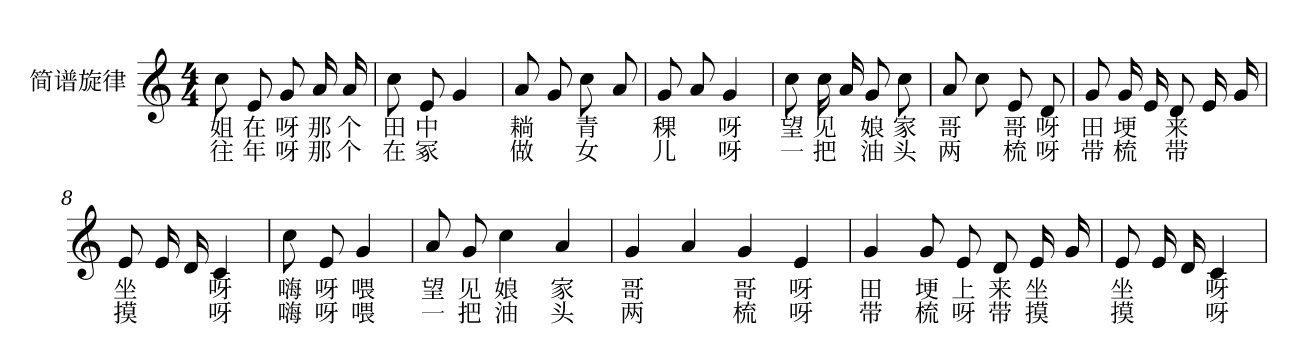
**kern	**text	**text
*part1	*part1	*part1
*staff1	*staff1	*staff1
*I"简谱旋律	*	*
*k[]	*	*
*M4/4	*	*
=1	=1	=1
8cc	姐	往
8e	在	年
8g	呀	呀
16a	那	那
16a	个	个
=2	=2	=2
8cc	田	在
8e	中	冢
4g	.	.
=3	=3	=3
8a	耥	做
8g	.	.
8cc	青	女
8a	.	.
=4	=4	=4
8g	稞	儿
8a	.	.
4g	呀	呀
=5	=5	=5
8cc	望	一
16cc	见	把
16a	.	.
8g	娘	油
8cc	家	头
=6	=6	=6
8a	哥	两
8cc	.	.
8e	哥	梳
8d	呀	呀
=7	=7	=7
8g	田	带
16g	埂	梳
16e	.	.
8d	来	带
16e	.	.
16g	.	.
=8	=8	=8
8e	坐	摸
16e	.	.
16d	.	.
4c	呀	呀
=9	=9	=9
8cc	嗨	嗨
8e	呀	呀
4g	喂	喂
=10	=10	=10
8a	望	一
8g	见	把
4cc	娘	油
4a	家	头
=11	=11	=11
4g	哥	两
4a	.	.
4g	哥	梳
4e	呀	呀
=12	=12	=12
4g	田	带
8g	埂	梳
8e	上	呀
8d	来	带
16e	坐	摸
16g	.	.
=13	=13	=13
8e	坐	摸
16e	.	.
16d	.	.
4c	呀	呀
=	=	=
*-	*-	*-
